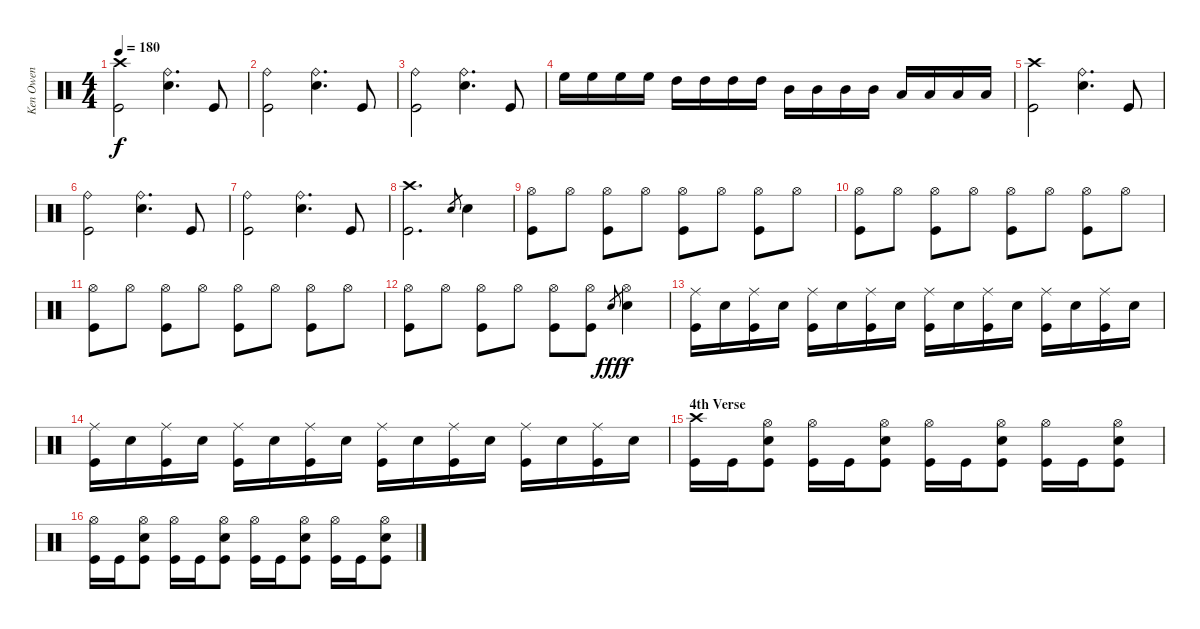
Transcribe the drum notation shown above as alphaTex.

\track ("Ken Owen" "Ken Owen") {instrument percussion}
\staff {score}
\articulation defaults
\ts (4 4)
\tempo 180
\clef neutral
\ks c
("Crash high (hit)" "Kick (hit)").2{dy f} ("Ride (bell)" "Snare (hit) 2").4{d} "Kick (hit)".8 |
("Ride (bell)" "Kick (hit)").2 ("Ride (bell)" "Snare (hit) 2").4{d} "Kick (hit)".8 |
("Ride (bell)" "Kick (hit)").2 ("Ride (bell)" "Snare (hit) 2").4{d} "Kick (hit)".8 |
"High Floor Tom (hit)".16 "High Floor Tom (hit)".16 "High Floor Tom (hit)".16 "High Floor Tom (hit)".16 "High Tom (hit)".16 "High Tom (hit)".16 "High Tom (hit)".16 "High Tom (hit)".16 "Mid Tom (hit)".16 "Mid Tom (hit)".16 "Mid Tom (hit)".16 "Mid Tom (hit)".16 "Low Tom (hit)".16 "Low Tom (hit)".16 "Low Tom (hit)".16 "Low Tom (hit)".16 |
("Crash high (hit)" "Kick (hit)").2 ("Ride (bell)" "Snare (hit) 2").4{d} "Kick (hit)".8 |
("Ride (bell)" "Kick (hit)").2 ("Ride (bell)" "Snare (hit) 2").4{d} "Kick (hit)".8 |
("Ride (bell)" "Kick (hit)").2 ("Ride (bell)" "Snare (hit) 2").4{d} "Kick (hit)".8 |
("Crash high (hit)" "Kick (hit)").2{d} "Snare (hit) 2".8{gr} "Snare (hit) 2".4 |
("Hi-Hat (open)" "Kick (hit)").8 "Hi-Hat (open)".8 ("Hi-Hat (open)" "Kick (hit)").8 "Hi-Hat (open)".8 ("Hi-Hat (open)" "Kick (hit)").8 "Hi-Hat (open)".8 ("Hi-Hat (open)" "Kick (hit)").8 "Hi-Hat (open)".8 |
("Hi-Hat (open)" "Kick (hit)").8 "Hi-Hat (open)".8 ("Hi-Hat (open)" "Kick (hit)").8 "Hi-Hat (open)".8 ("Hi-Hat (open)" "Kick (hit)").8 "Hi-Hat (open)".8 ("Hi-Hat (open)" "Kick (hit)").8 "Hi-Hat (open)".8 |
("Hi-Hat (open)" "Kick (hit)").8 "Hi-Hat (open)".8 ("Hi-Hat (open)" "Kick (hit)").8 "Hi-Hat (open)".8 ("Hi-Hat (open)" "Kick (hit)").8 "Hi-Hat (open)".8 ("Hi-Hat (open)" "Kick (hit)").8 "Hi-Hat (open)".8 |
("Hi-Hat (open)" "Kick (hit)").8 "Hi-Hat (open)".8 ("Hi-Hat (open)" "Kick (hit)").8 "Hi-Hat (open)".8 ("Hi-Hat (open)" "Kick (hit)").8 ("Hi-Hat (open)" "Kick (hit)").8 "Snare (hit) 2".8{gr dy fff} ("Hi-Hat (open)" "Snare (hit) 2").4{dy f} |
("Ride (middle)" "Kick (hit)").16 "Snare (hit) 2".16 ("Ride (middle)" "Kick (hit)").16 "Snare (hit) 2".16 ("Ride (middle)" "Kick (hit)").16 "Snare (hit) 2".16 ("Ride (middle)" "Kick (hit)").16 "Snare (hit) 2".16 ("Ride (middle)" "Kick (hit)").16 "Snare (hit) 2".16 ("Ride (middle)" "Kick (hit)").16 "Snare (hit) 2".16 ("Ride (middle)" "Kick (hit)").16 "Snare (hit) 2".16 ("Ride (middle)" "Kick (hit)").16 "Snare (hit) 2".16 |
("Ride (middle)" "Kick (hit)").16 "Snare (hit) 2".16 ("Ride (middle)" "Kick (hit)").16 "Snare (hit) 2".16 ("Ride (middle)" "Kick (hit)").16 "Snare (hit) 2".16 ("Ride (middle)" "Kick (hit)").16 "Snare (hit) 2".16 ("Ride (middle)" "Kick (hit)").16 "Snare (hit) 2".16 ("Ride (middle)" "Kick (hit)").16 "Snare (hit) 2".16 ("Ride (middle)" "Kick (hit)").16 "Snare (hit) 2".16 ("Ride (middle)" "Kick (hit)").16 "Snare (hit) 2".16 |
\section ("" "4th Verse")
("Crash high (hit)" "Kick (hit)").16 "Kick (hit)".16 ("Hi-Hat (open)" "Snare (hit) 2" "Kick (hit)").8 ("Hi-Hat (open)" "Kick (hit)").16 "Kick (hit)".16 ("Hi-Hat (open)" "Snare (hit) 2" "Kick (hit)").8 ("Hi-Hat (open)" "Kick (hit)").16 "Kick (hit)".16 ("Hi-Hat (open)" "Snare (hit) 2" "Kick (hit)").8 ("Hi-Hat (open)" "Kick (hit)").16 "Kick (hit)".16 ("Hi-Hat (open)" "Snare (hit) 2" "Kick (hit)").8 |
("Hi-Hat (open)" "Kick (hit)").16 "Kick (hit)".16 ("Hi-Hat (open)" "Snare (hit) 2" "Kick (hit)").8 ("Hi-Hat (open)" "Kick (hit)").16 "Kick (hit)".16 ("Hi-Hat (open)" "Snare (hit) 2" "Kick (hit)").8 ("Hi-Hat (open)" "Kick (hit)").16 "Kick (hit)".16 ("Hi-Hat (open)" "Snare (hit) 2" "Kick (hit)").8 ("Hi-Hat (open)" "Kick (hit)").16 "Kick (hit)".16 ("Hi-Hat (open)" "Snare (hit) 2" "Kick (hit)").8
